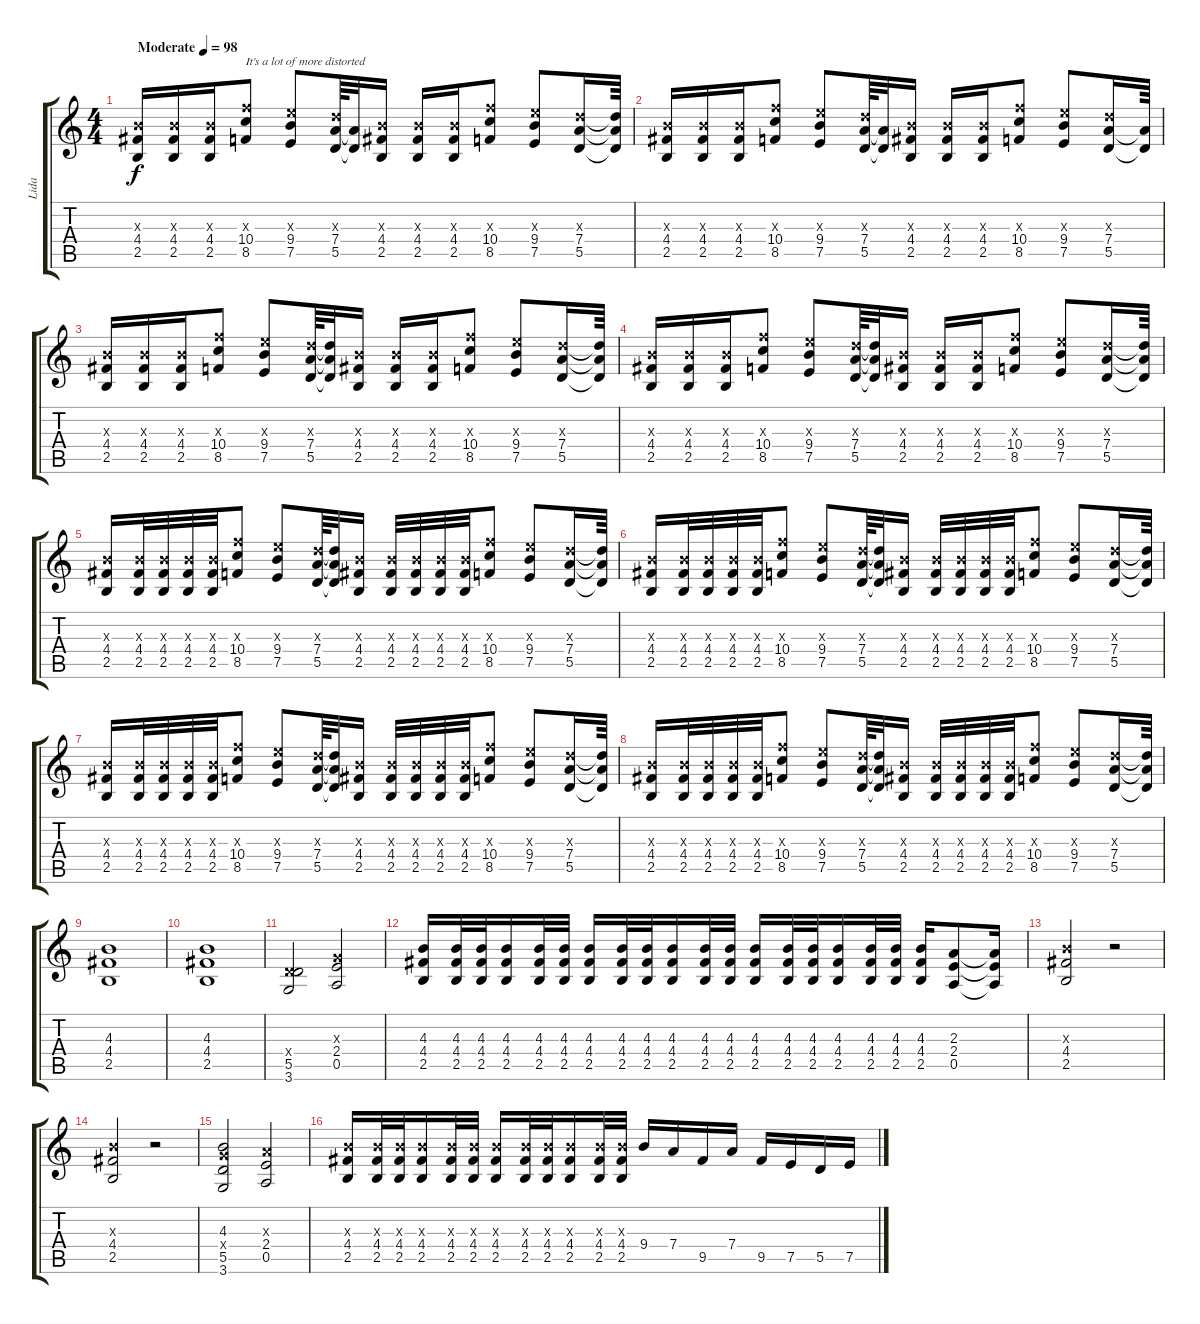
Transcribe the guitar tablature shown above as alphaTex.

\track ("Lida" "Lida") {instrument distortionguitar}
\staff {score tabs}
\tuning (E4 B3 G3 D3 A2 E2) {hide}
\ts (4 4)
\tempo (98 "Moderate")
\clef g2
\ks c
(4.3{x} 4.4 2.5).16{dy f instrument distortionguitar} (4.3{x} 4.4 2.5).16 (4.3{x} 4.4 2.5).16 (10.3{x} 10.4 8.5).8{txt "It's a lot of more distorted"} (9.3{x} 9.4 7.5).8 (7.3{x} 7.4 5.5).64 (7.4{t} 5.5{t}).32 (4.3{x} 4.4 2.5).16 (4.3{x} 4.4 2.5).16 (4.3{x} 4.4 2.5).16 (10.3{x} 10.4 8.5).8 (9.3{x} 9.4 7.5).8 (7.3{x} 7.4 5.5).16 (7.3{t} 7.4{t} 5.5{t}).64 |
(4.3{x} 4.4 2.5).16 (4.3{x} 4.4 2.5).16 (4.3{x} 4.4 2.5).16 (10.3{x} 10.4 8.5).8 (9.3{x} 9.4 7.5).8 (7.3{x} 7.4 5.5).64 (7.4{t} 5.5{t}).32 (4.3{x} 4.4 2.5).16 (4.3{x} 4.4 2.5).16 (4.3{x} 4.4 2.5).16 (10.3{x} 10.4 8.5).8 (9.3{x} 9.4 7.5).8 (7.3{x} 7.4 5.5).16 (7.4{t} 5.5{t}).64 |
(4.3{x} 4.4 2.5).16 (4.3{x} 4.4 2.5).16 (4.3{x} 4.4 2.5).16 (10.3{x} 10.4 8.5).8 (9.3{x} 9.4 7.5).8 (7.3{x} 7.4 5.5).64 (7.3{t} 7.4{t} 5.5{t}).32 (4.3{x} 4.4 2.5).16 (4.3{x} 4.4 2.5).16 (4.3{x} 4.4 2.5).16 (10.3{x} 10.4 8.5).8 (9.3{x} 9.4 7.5).8 (7.3{x} 7.4 5.5).16 (7.3{t} 7.4{t} 5.5{t}).64 |
(4.3{x} 4.4 2.5).16 (4.3{x} 4.4 2.5).16 (4.3{x} 4.4 2.5).16 (10.3{x} 10.4 8.5).8 (9.3{x} 9.4 7.5).8 (7.3{x} 7.4 5.5).64 (7.3{t} 7.4{t} 5.5{t}).32 (4.3{x} 4.4 2.5).16 (4.3{x} 4.4 2.5).16 (4.3{x} 4.4 2.5).16 (10.3{x} 10.4 8.5).8 (9.3{x} 9.4 7.5).8 (7.3{x} 7.4 5.5).16 (7.3{t} 7.4{t} 5.5{t}).64 |
(4.3{x} 4.4 2.5).16 (4.3{x} 4.4 2.5).32 (4.3{x} 4.4 2.5).32 (4.3{x} 4.4 2.5).32 (4.3{x} 4.4 2.5).32 (10.3{x} 10.4 8.5).8 (9.3{x} 9.4 7.5).8 (7.3{x} 7.4 5.5).64 (7.3{t} 7.4{t} 5.5{t}).32 (4.3{x} 4.4 2.5).16 (4.3{x} 4.4 2.5).32 (4.3{x} 4.4 2.5).32 (4.3{x} 4.4 2.5).32 (4.3{x} 4.4 2.5).32 (10.3{x} 10.4 8.5).8 (9.3{x} 9.4 7.5).8 (7.3{x} 7.4 5.5).16 (7.3{t} 7.4{t} 5.5{t}).64 |
(4.3{x} 4.4 2.5).16 (4.3{x} 4.4 2.5).32 (4.3{x} 4.4 2.5).32 (4.3{x} 4.4 2.5).32 (4.3{x} 4.4 2.5).32 (10.3{x} 10.4 8.5).8 (9.3{x} 9.4 7.5).8 (7.3{x} 7.4 5.5).64 (7.3{t} 7.4{t} 5.5{t}).32 (4.3{x} 4.4 2.5).16 (4.3{x} 4.4 2.5).32 (4.3{x} 4.4 2.5).32 (4.3{x} 4.4 2.5).32 (4.3{x} 4.4 2.5).32 (10.3{x} 10.4 8.5).8 (9.3{x} 9.4 7.5).8 (7.3{x} 7.4 5.5).16 (7.3{t} 7.4{t} 5.5{t}).64 |
(4.3{x} 4.4 2.5).16 (4.3{x} 4.4 2.5).32 (4.3{x} 4.4 2.5).32 (4.3{x} 4.4 2.5).32 (4.3{x} 4.4 2.5).32 (10.3{x} 10.4 8.5).8 (9.3{x} 9.4 7.5).8 (7.3{x} 7.4 5.5).64 (7.3{t} 7.4{t} 5.5{t}).32 (4.3{x} 4.4 2.5).16 (4.3{x} 4.4 2.5).32 (4.3{x} 4.4 2.5).32 (4.3{x} 4.4 2.5).32 (4.3{x} 4.4 2.5).32 (10.3{x} 10.4 8.5).8 (9.3{x} 9.4 7.5).8 (7.3{x} 7.4 5.5).16 (7.3{t} 7.4{t} 5.5{t}).64 |
(4.3{x} 4.4 2.5).16 (4.3{x} 4.4 2.5).32 (4.3{x} 4.4 2.5).32 (4.3{x} 4.4 2.5).32 (4.3{x} 4.4 2.5).32 (10.3{x} 10.4 8.5).8 (9.3{x} 9.4 7.5).8 (7.3{x} 7.4 5.5).64 (7.3{t} 7.4{t} 5.5{t}).32 (4.3{x} 4.4 2.5).16 (4.3{x} 4.4 2.5).32 (4.3{x} 4.4 2.5).32 (4.3{x} 4.4 2.5).32 (4.3{x} 4.4 2.5).32 (10.3{x} 10.4 8.5).8 (9.3{x} 9.4 7.5).8 (7.3{x} 7.4 5.5).16 (7.3{t} 7.4{t} 5.5{t}).64 |
(4.3 4.4 2.5).1 |
(4.3 4.4 2.5).1 |
(0.4{x} 5.5 3.6).2 (0.3{x} 2.4 0.5).2 |
(4.3 4.4 2.5).16 (4.3 4.4 2.5).32 (4.3 4.4 2.5).32 (4.3 4.4 2.5).16 (4.3 4.4 2.5).32 (4.3 4.4 2.5).32 (4.3 4.4 2.5).16 (4.3 4.4 2.5).32 (4.3 4.4 2.5).32 (4.3 4.4 2.5).16 (4.3 4.4 2.5).32 (4.3 4.4 2.5).32 (4.3 4.4 2.5).16 (4.3 4.4 2.5).32 (4.3 4.4 2.5).32 (4.3 4.4 2.5).16 (4.3 4.4 2.5).32 (4.3 4.4 2.5).32 (4.3 4.4 2.5).16 (2.3 2.4 0.5).8 (2.3{t} 2.4{t} 0.5{t}).16 |
(4.3{x} 4.4 2.5).2 r.2 |
(4.3{x} 4.4 2.5).2 r.2 |
(4.3 5.4{x} 5.5 3.6).2 (2.3{x} 2.4 0.5).2 |
(4.3{x} 4.4 2.5).16 (4.3{x} 4.4 2.5).32 (4.3{x} 4.4 2.5).32 (4.3{x} 4.4 2.5).16 (4.3{x} 4.4 2.5).32 (4.3{x} 4.4 2.5).32 (4.3{x} 4.4 2.5).16 (4.3{x} 4.4 2.5).32 (4.3{x} 4.4 2.5).32 (4.3{x} 4.4 2.5).16 (4.3{x} 4.4 2.5).32 (4.3{x} 4.4 2.5).32 9.4.16 7.4.16 9.5.16 7.4.16 9.5.16 7.5.16 5.5.16 7.5.16
